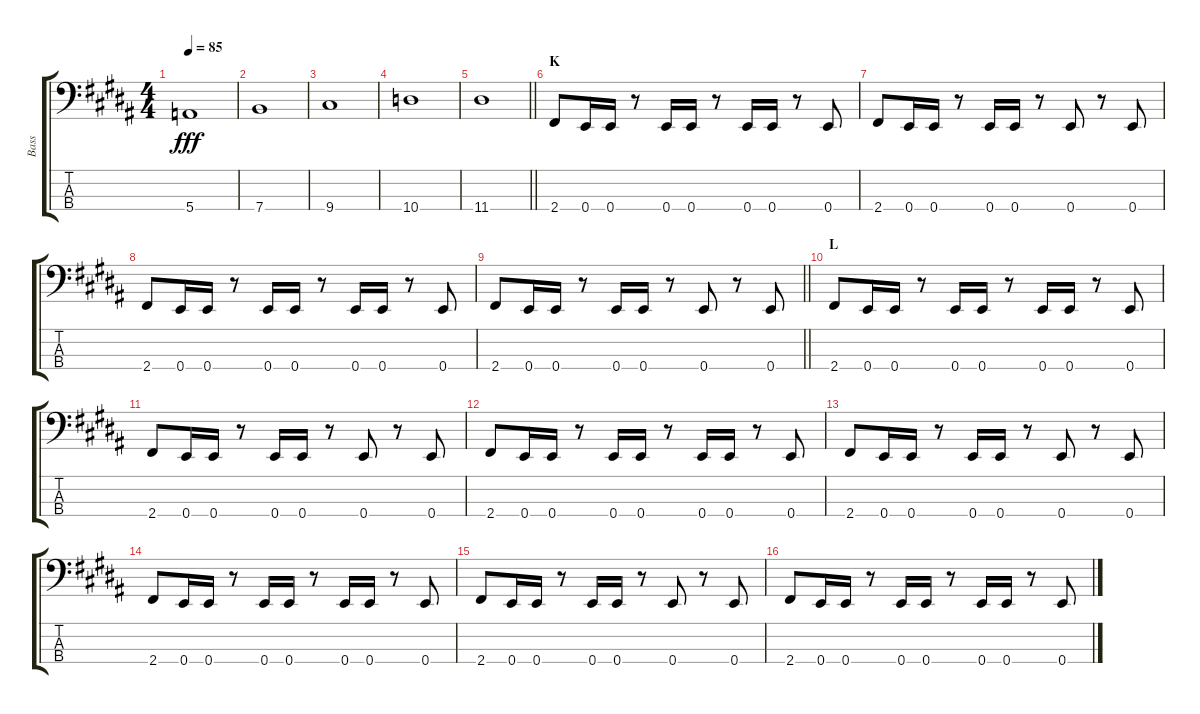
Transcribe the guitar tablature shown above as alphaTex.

\track ("Bass" "Bass") {instrument electricbassfinger}
\staff {score tabs}
\tuning (G2 D2 A1 E1) {hide}
\ts (4 4)
\tempo 85
\clef f4
\ks b
5.4.1{dy fff} |
7.4.1 |
9.4.1 |
10.4.1 |
\barLineRight lightlight
11.4.1 |
\section ("" "K")
2.4.8 0.4.16 0.4.16 r.8 0.4.16 0.4.16 r.8 0.4.16 0.4.16 r.8 0.4.8 |
2.4.8 0.4.16 0.4.16 r.8 0.4.16 0.4.16 r.8 0.4.8 r.8 0.4.8 |
2.4.8 0.4.16 0.4.16 r.8 0.4.16 0.4.16 r.8 0.4.16 0.4.16 r.8 0.4.8 |
\barLineRight lightlight
2.4.8 0.4.16 0.4.16 r.8 0.4.16 0.4.16 r.8 0.4.8 r.8 0.4.8 |
\section ("" "L")
2.4.8 0.4.16 0.4.16 r.8 0.4.16 0.4.16 r.8 0.4.16 0.4.16 r.8 0.4.8 |
2.4.8 0.4.16 0.4.16 r.8 0.4.16 0.4.16 r.8 0.4.8 r.8 0.4.8 |
2.4.8 0.4.16 0.4.16 r.8 0.4.16 0.4.16 r.8 0.4.16 0.4.16 r.8 0.4.8 |
2.4.8 0.4.16 0.4.16 r.8 0.4.16 0.4.16 r.8 0.4.8 r.8 0.4.8 |
2.4.8 0.4.16 0.4.16 r.8 0.4.16 0.4.16 r.8 0.4.16 0.4.16 r.8 0.4.8 |
2.4.8 0.4.16 0.4.16 r.8 0.4.16 0.4.16 r.8 0.4.8 r.8 0.4.8 |
2.4.8 0.4.16 0.4.16 r.8 0.4.16 0.4.16 r.8 0.4.16 0.4.16 r.8 0.4.8
